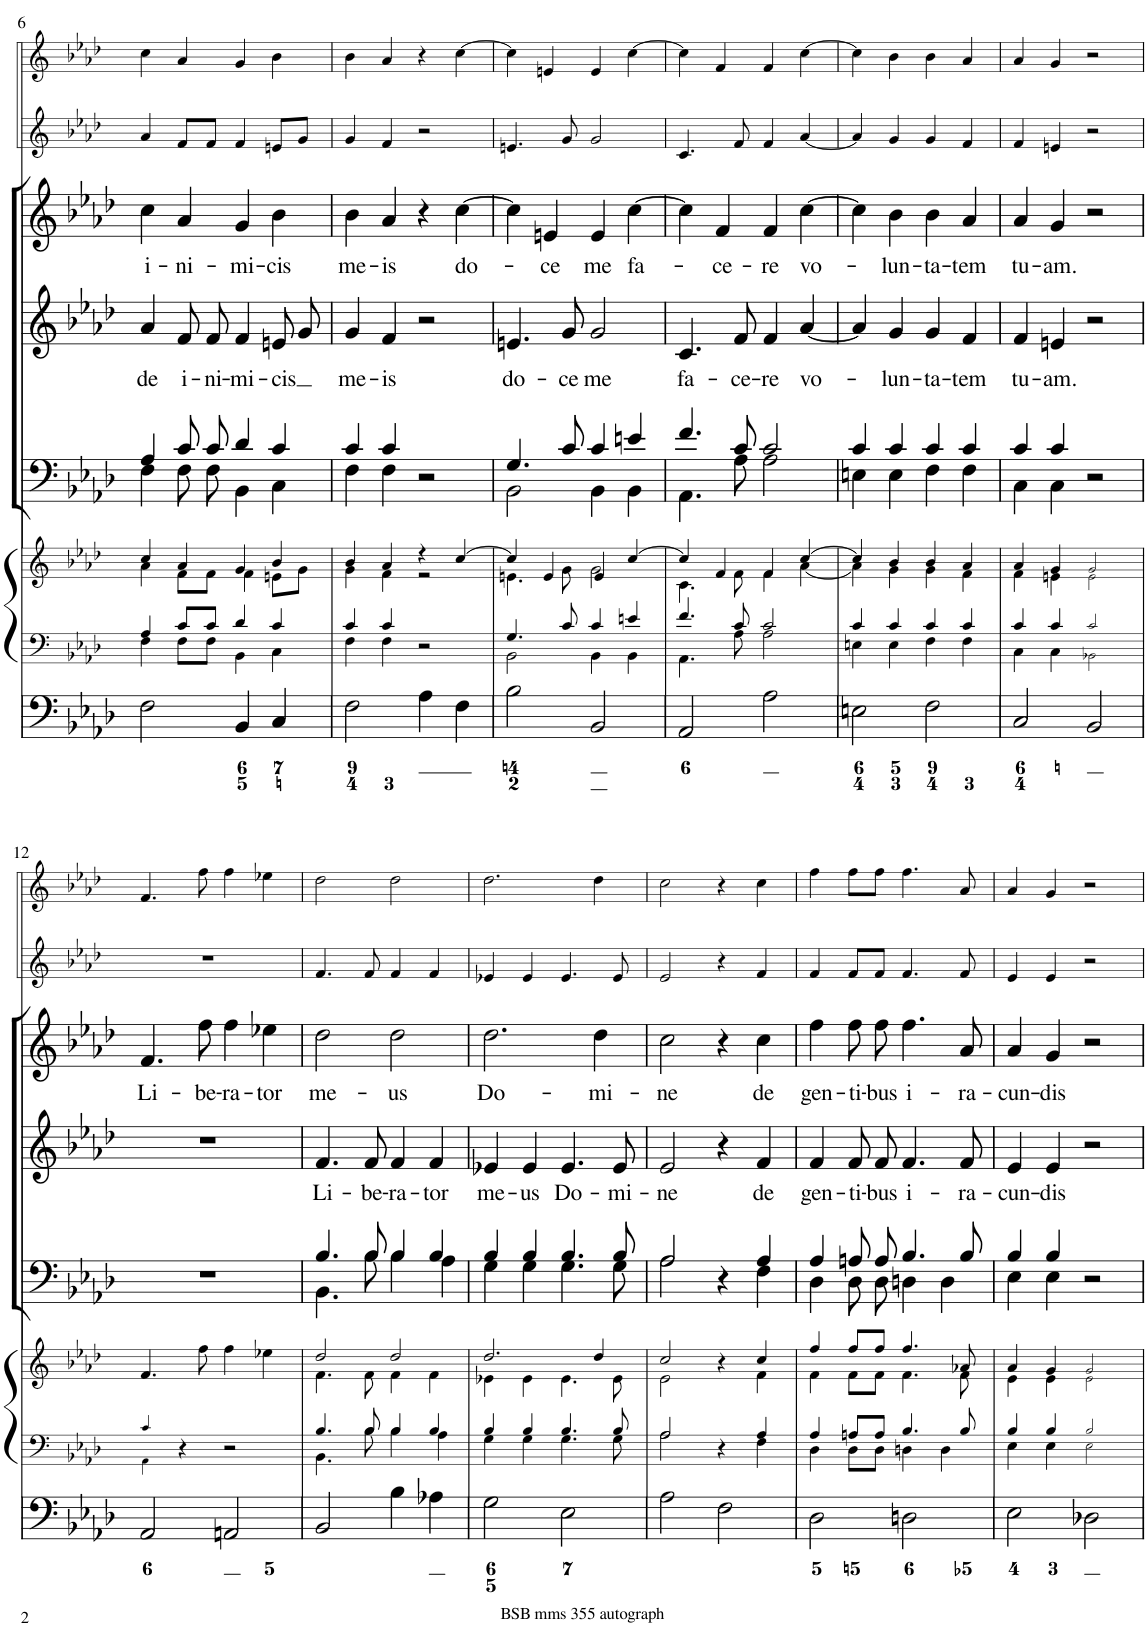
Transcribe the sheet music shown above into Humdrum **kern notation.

**kern	**kern	**kern	**kern	**kern	**text	**kern	**text	**kern	**kern
*part6	*part6	*part6	*part5	*part4	*part4	*part3	*part3	*part2	*part1
*staff8	*staff7	*staff6	*staff5	*staff4	*staff4	*staff3	*staff3	*staff2	*staff1
*I"Organ	*	*	*I"Voice	*I"Alto	*	*I"Soprano	*	*I"Violin 2	*I"Violin 1  non obbl.
*	*	*	*	*	*	*	*	*I'Vln	*I'Vln
!!LO:PB:g=z
*clefF4	*clefF4	*clefG2	*clefF4	*clefG2	*	*clefG2	*	*clefG2	*clefG2
*k[b-e-a-d-]	*k[b-e-a-d-]	*k[b-e-a-d-]	*k[b-e-a-d-]	*k[b-e-a-d-]	*	*k[b-e-a-d-]	*	*k[b-e-a-d-]	*k[b-e-a-d-]
*M2/2	*M2/2	*M2/2	*M2/2	*M2/2	*	*M2/2	*	*M2/2	*M2/2
*met(c|)	*met(c|)	*met(c|)	*met(c|)	*met(c|)	*	*met(c|)	*	*met(c|)	*met(c|)
=6	=6	=6	=6	=6	=6	=6	=6	=6	=6
*	*^	*^	*^	*	*	*	*	*	*
!	!	!	!	!	!	!	!	!LO:LY:b	!	!LO:LY:b	!	!
2F\	4A-/	4F\	4cc/	4a-\	4A-/	4F\	4a-/	de	4cc\	i-	4a-/	4cc\
!	!	!	!	!	!	!	!	!LO:LY:b	!	!LO:LY:b	!	!
.	8c/L	8F\L	4a-/	8f\L	8c/L	8F\L	8f/L	i-	4a-/	-ni-	8f/L	4a-/
!	!	!	!	!	!	!	!	!LO:LY:b	!	!	!	!
.	8c/J	8F\J	.	8f\J	8c/J	8F\J	8f/J	-ni-	.	.	8f/J	.
!	!	!	!	!	!	!	!	!LO:LY:b	!	!LO:LY:b	!	!
4BB-/	4d-/	4BB-\	4g/	4f\	4d-/	4BB-\	4f/	-mi-	4g/	-mi-	4f/	4g/
!	!	!	!	!	!	!	!	!LO:LY:b	!	!LO:LY:b	!	!
4C/	4c/	4C\	4b-/	8en\L	4c/	4C\	8en/L	-cis	4b-\	-cis	8en/L	4b-\
.	.	.	.	8g\J	.	.	8g/J	.	.	.	8g/J	.
=7	=7	=7	=7	=7	=7	=7	=7	=7	=7	=7	=7	=7
!	!	!	!	!	!	!	!	!LO:LY:b	!	!LO:LY:b	!	!
2F\	4c/	4F\	4b-/	4g\	4c/	4F\	4g/	me-	4b-\	me-	4g/	4b-\
!	!	!	!	!	!	!	!	!LO:LY:b	!	!LO:LY:b	!	!
.	4c/	4F\	4a-/	4f\	4c/	4F\	4f/	-is	4a-/	-is	4f/	4a-/
4A-\	2r	2ryy	4r	2r	2r	2ryy	2r	.	4r	.	2r	4r
!	!	!	!	!	!	!	!	!	!	!LO:LY:b	!	!
4F\	.	.	[4cc/	.	.	.	.	.	[4cc\	do-	.	[4cc\
=8	=8	=8	=8	=8	=8	=8	=8	=8	=8	=8	=8	=8
!	!	!	!	!	!	!	!	!LO:LY:b	!	!	!	!
2B-\	4.G/	2BB-\	4cc/]	4.en\	4.G/	2BB-\	4.en/	do-	4cc\]	.	4.en/	4cc\]
!	!	!	!	!	!	!	!	!	!	!LO:LY:b	!	!
.	.	.	4e/	.	.	.	.	.	4en/	-ce	.	4en/
!	!	!	!	!	!	!	!	!LO:LY:b	!	!	!	!
.	8c/	.	.	8g\	8c/	.	8g/	-ce	.	.	8g/	.
!	!	!	!	!	!	!	!	!LO:LY:b	!	!LO:LY:b	!	!
2BB-/	4c/	4BB-\	4e/	2g\	4c/	4BB-\	2g/	me	4e/	me	2g/	4e/
!	!	!	!	!	!	!	!	!	!	!LO:LY:b	!	!
.	4en/	4BB-\	[4cc/	.	4en/	4BB-\	.	.	[4cc\	fa-	.	[4cc\
=9	=9	=9	=9	=9	=9	=9	=9	=9	=9	=9	=9	=9
!	!	!	!	!	!	!	!	!LO:LY:b	!	!	!	!
2AA-/	4.f/	4.AA-\	4cc/]	4.c\	4.f/	4.AA-\	4.c/	fa-	4cc\]	.	4.c/	4cc\]
!	!	!	!	!	!	!	!	!	!	!LO:LY:b	!	!
.	.	.	4f/	.	.	.	.	.	4f/	-ce-	.	4f/
!	!	!	!	!	!	!	!	!LO:LY:b	!	!	!	!
.	8c/	8A-\	.	8f\	8c/	8A-\	8f/	-ce-	.	.	8f/	.
!	!	!	!	!	!	!	!	!LO:LY:b	!	!LO:LY:b	!	!
2A-\	2c/	2A-\	4f/	4f\	2c/	2A-\	4f/	-re	4f/	-re	4f/	4f/
!	!	!	!	!	!	!	!	!LO:LY:b	!	!LO:LY:b	!	!
.	.	.	[4cc/	[4a-\	.	.	[4a-/	vo-	[4cc\	vo-	[4a-/	[4cc\
=10	=10	=10	=10	=10	=10	=10	=10	=10	=10	=10	=10	=10
2En\	4c/	4En\	4cc/]	4a-\]	4c/	4En\	4a-/]	.	4cc\]	.	4a-/]	4cc\]
!	!	!	!	!	!	!	!	!LO:LY:b	!	!LO:LY:b	!	!
.	4c/	4E\	4b-/	4g\	4c/	4E\	4g/	-lun-	4b-\	-lun-	4g/	4b-\
!	!	!	!	!	!	!	!	!LO:LY:b	!	!LO:LY:b	!	!
2F\	4c/	4F\	4b-/	4g\	4c/	4F\	4g/	-ta-	4b-\	-ta-	4g/	4b-\
!	!	!	!	!	!	!	!	!LO:LY:b	!	!LO:LY:b	!	!
.	4c/	4F\	4a-/	4f\	4c/	4F\	4f/	-tem	4a-/	-tem	4f/	4a-/
=11	=11	=11	=11	=11	=11	=11	=11	=11	=11	=11	=11	=11
!	!	!	!	!	!	!	!	!LO:LY:b	!	!LO:LY:b	!	!
2C/	4c/	4C\	4a-/	4f\	4c/	4C\	4f/	tu-	4a-/	tu-	4f/	4a-/
!	!	!	!	!	!	!	!	!LO:LY:b	!	!LO:LY:b	!	!
.	4c/	4C\	4g/	4en\	4c/	4C\	4en/	-am.	4g/	-am.	4en/	4g/
2BB-/	2c!/	2BB-X!\	2g!/	2e!\	2r	2ryy	2r	.	2r	.	2r	2r
!!LO:LB:g=z
=12	=12	=12	=12	=12	=12	=12	=12	=12	=12	=12	=12	=12
!	!	!	!	!	!	!	!	!	!	!LO:LY:b	!	!
*	*	*	*v	*v	*	*	*	*	*	*	*	*
*	*	*	*	*v	*v	*	*	*	*	*	*
2AA-/	4c!/	4AA-!\	4.f/	1r	1r	.	4.f/	Li-	1r	4.f/
.	4r	2.ryy	.	.	.	.	.	.	.	.
!	!	!	!	!	!	!	!	!LO:LY:b	!	!
.	.	.	8ff\	.	.	.	8ff\	-be-	.	8ff\
!	!	!	!	!	!	!	!	!LO:LY:b	!	!
2AAn/	2r	.	4ff\	.	.	.	4ff\	-ra-	.	4ff\
!	!	!	!	!	!	!	!	!LO:LY:b	!	!
.	.	.	4ee-X\	.	.	.	4ee-X\	-tor	.	4ee-X\
=13	=13	=13	=13	=13	=13	=13	=13	=13	=13	=13
*	*	*	*^	*^	*	*	*	*	*	*
!	!	!	!	!	!	!	!	!LO:LY:b	!	!LO:LY:b	!	!
2BB-/	4.B-/	4.BB-\	2dd-/	4.f\	4.B-/	4.BB-\	4.f/	Li-	2dd-\	me-	4.f/	2dd-\
!	!	!	!	!	!	!	!	!LO:LY:b	!	!	!	!
.	8B-/	8B-\	.	8f\	8B-/	8B-\	8f/	-be-	.	.	8f/	.
!	!	!	!	!	!	!	!	!LO:LY:b	!	!LO:LY:b	!	!
4B-\	4B-/	4B-\	2dd-/	4f\	4B-/	4B-\	4f/	-ra-	2dd-\	-us	4f/	2dd-\
!	!	!	!	!	!	!	!	!LO:LY:b	!	!	!	!
4A-X\	4B-/	4A-\	.	4f\	4B-/	4A-\	4f/	-tor	.	.	4f/	.
=14	=14	=14	=14	=14	=14	=14	=14	=14	=14	=14	=14	=14
!	!	!	!	!	!	!	!	!LO:LY:b	!	!LO:LY:b	!	!
2G\	4B-/	4G\	2.dd-/	4e-X\	4B-/	4G\	4e-X/	me-	2.dd-\	Do-	4e-X/	2.dd-\
!	!	!	!	!	!	!	!	!LO:LY:b	!	!	!	!
.	4B-/	4G\	.	4e-\	4B-/	4G\	4e-/	-us	.	.	4e-/	.
!	!	!	!	!	!	!	!	!LO:LY:b	!	!	!	!
2E-\	4.B-/	4.G\	.	4.e-\	4.B-/	4.G\	4.e-/	Do-	.	.	4.e-/	.
!	!	!	!	!	!	!	!	!	!	!LO:LY:b	!	!
.	.	.	4dd-/	.	.	.	.	.	4dd-\	-mi-	.	4dd-\
!	!	!	!	!	!	!	!	!LO:LY:b	!	!	!	!
.	8B-/	8G\	.	8e-\	8B-/	8G\	8e-/	-mi-	.	.	8e-/	.
=15	=15	=15	=15	=15	=15	=15	=15	=15	=15	=15	=15	=15
!	!	!	!	!	!	!	!	!LO:LY:b	!	!LO:LY:b	!	!
2A-\	2A-/	2A-\	2cc/	2e-\	2A-/	2A-\	2e-/	-ne	2cc\	-ne	2e-/	2cc\
2F\	4r	4ryy	4r	4ryy	4r	4ryy	4r	.	4r	.	4r	4r
!	!	!	!	!	!	!	!	!LO:LY:b	!	!LO:LY:b	!	!
.	4A-/	4F\	4cc/	4f\	4A-/	4F\	4f/	de	4cc\	de	4f/	4cc\
=16	=16	=16	=16	=16	=16	=16	=16	=16	=16	=16	=16	=16
!	!	!	!	!	!	!	!	!LO:LY:b	!	!LO:LY:b	!	!
2D-\	4A-/	4D-\	4ff/	4f\	4A-/	4D-\	4f/	gen-	4ff\	gen-	4f/	4ff\
!	!	!	!	!	!	!	!	!LO:LY:b	!	!LO:LY:b	!	!
.	8An/L	8D-\L	8ff/L	8f\L	8An/L	8D-\L	8f/L	-ti-	8ff\L	-ti-	8f/L	8ff\L
!	!	!	!	!	!	!	!	!LO:LY:b	!	!LO:LY:b	!	!
.	8A/J	8D-\J	8ff/J	8f\J	8A/J	8D-\J	8f/J	-bus	8ff\J	-bus	8f/J	8ff\J
!	!	!	!	!	!	!	!	!LO:LY:b	!	!LO:LY:b	!	!
2Dn\	4.B-/	4Dn\	4.ff/	4.f\	4.B-/	4Dn\	4.f/	i-	4.ff\	i-	4.f/	4.ff\
.	.	4D\	.	.	.	4D\	.	.	.	.	.	.
!	!	!	!	!	!	!	!	!LO:LY:b	!	!LO:LY:b	!	!
.	8B-/	.	8a-X/	8f\	8B-/	.	8f/	-ra-	8a-/	-ra-	8f/	8a-/
=17	=17	=17	=17	=17	=17	=17	=17	=17	=17	=17	=17	=17
!	!	!	!	!	!	!	!	!LO:LY:b	!	!LO:LY:b	!	!
2E-\	4B-/	4E-\	4a-/	4e-\	4B-/	4E-\	4e-/	-cun-	4a-/	-cun-	4e-/	4a-/
!	!	!	!	!	!	!	!	!LO:LY:b	!	!LO:LY:b	!	!
.	4B-/	4E-\	4g/	4e-\	4B-/	4E-\	4e-/	-dis	4g/	-dis	4e-/	4g/
2D-X\	2B-!/	2E-!\	2g!/	2e-!\	2r	2ryy	2r	.	2r	.	2r	2r
*	*v	*v	*	*	*v	*v	*	*	*	*	*	*
*	*	*v	*v	*	*	*	*	*	*	*
=	=	=	=	=	=	=	=	=	=
*-	*-	*-	*-	*-	*-	*-	*-	*-	*-
